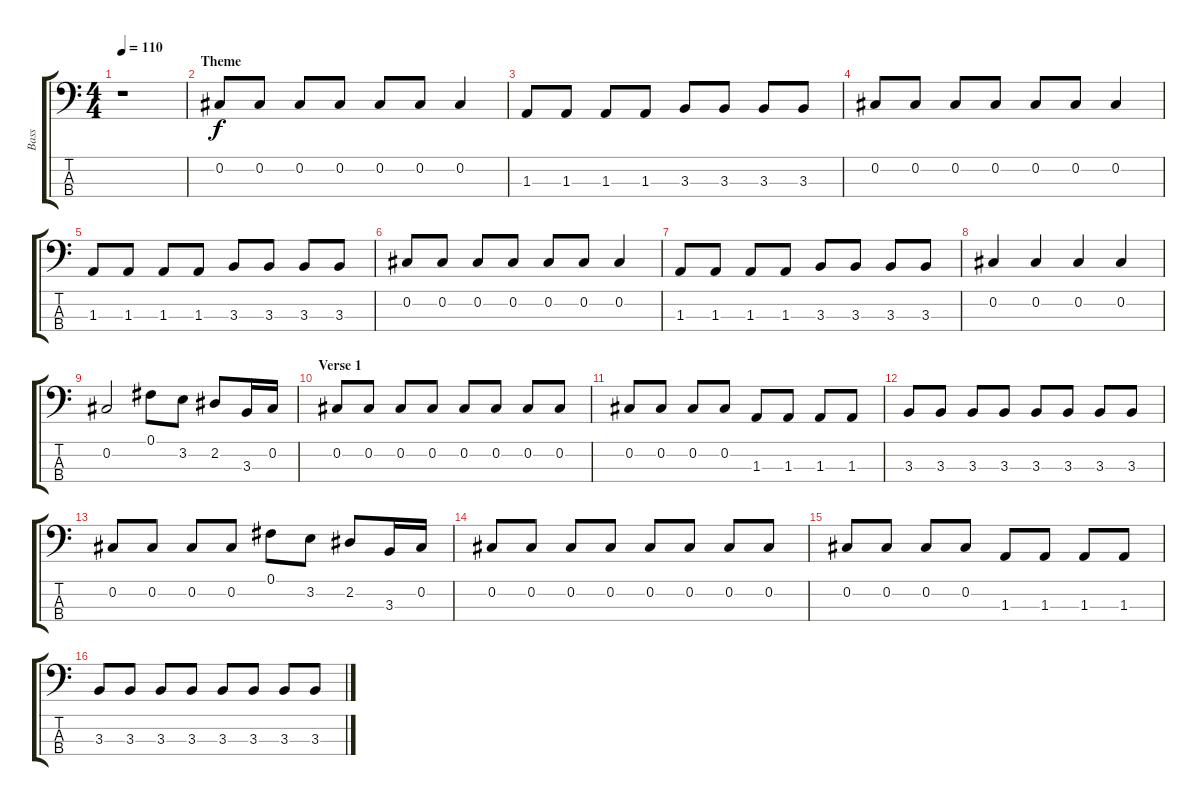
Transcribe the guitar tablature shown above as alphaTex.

\track ("Bass" "Bass") {instrument electricbasspick}
\staff {score tabs}
\tuning (Gb2 Db2 Ab1 Eb1) {hide}
\ts (4 4)
\tempo 110
\clef f4
\ks c
r.1{dy f instrument electricbasspick} |
\section ("" "Theme")
0.2.8 0.2.8 0.2.8 0.2.8 0.2.8 0.2.8 0.2.4 |
1.3.8 1.3.8 1.3.8 1.3.8 3.3.8 3.3.8 3.3.8 3.3.8 |
0.2.8 0.2.8 0.2.8 0.2.8 0.2.8 0.2.8 0.2.4 |
1.3.8 1.3.8 1.3.8 1.3.8 3.3.8 3.3.8 3.3.8 3.3.8 |
0.2.8 0.2.8 0.2.8 0.2.8 0.2.8 0.2.8 0.2.4 |
1.3.8 1.3.8 1.3.8 1.3.8 3.3.8 3.3.8 3.3.8 3.3.8 |
0.2.4 0.2.4 0.2.4 0.2.4 |
0.2.2 0.1.8 3.2.8 2.2.8 3.3.16 0.2.16 |
\section ("" "Verse 1")
0.2.8 0.2.8 0.2.8 0.2.8 0.2.8 0.2.8 0.2.8 0.2.8 |
0.2.8 0.2.8 0.2.8 0.2.8 1.3.8 1.3.8 1.3.8 1.3.8 |
3.3.8 3.3.8 3.3.8 3.3.8 3.3.8 3.3.8 3.3.8 3.3.8 |
0.2.8 0.2.8 0.2.8 0.2.8 0.1.8 3.2.8 2.2.8 3.3.16 0.2.16 |
0.2.8 0.2.8 0.2.8 0.2.8 0.2.8 0.2.8 0.2.8 0.2.8 |
0.2.8 0.2.8 0.2.8 0.2.8 1.3.8 1.3.8 1.3.8 1.3.8 |
3.3.8 3.3.8 3.3.8 3.3.8 3.3.8 3.3.8 3.3.8 3.3.8
